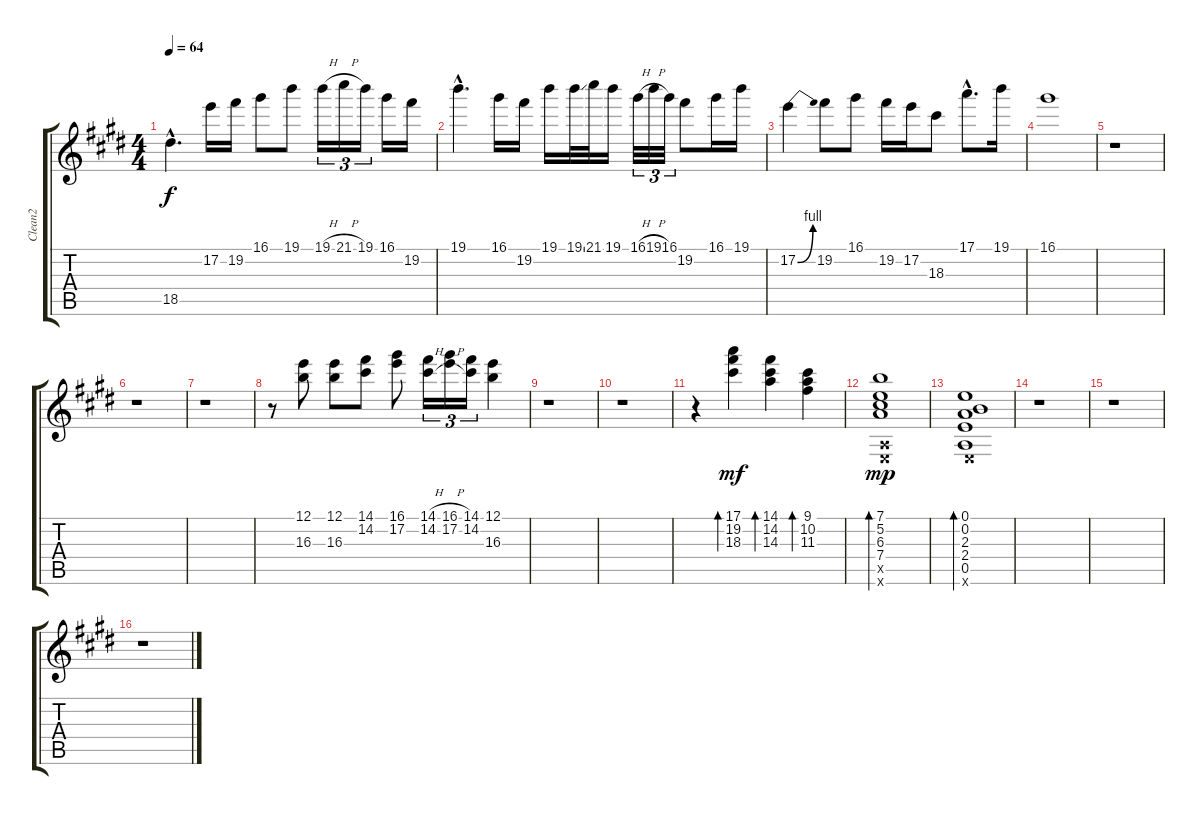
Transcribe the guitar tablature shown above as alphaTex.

\track ("Clean2" "Clean2") {instrument electricguitarclean}
\staff {score tabs}
\tuning (E4 B3 G3 D3 A2 E2) {hide}
\ts (4 4)
\tempo 64
\clef g2
\ks e
18.5{hac}.4{d dy f} 17.2.16 19.2.16 16.1.8 19.1.8 19.1{h}.16{tu (3 2)} 21.1{h}.16{tu (3 2)} 19.1.16{tu (3 2)} 16.1.16 19.2.16 |
19.1{hac}.4{d} 16.1.16 19.2.16 19.1.16 19.1{ss}.32 21.1.32 19.1.16 16.1{h}.32{tu (3 2)} 19.1{h}.32{tu (3 2)} 16.1.32{tu (3 2)} 19.2.8 16.1.16 19.1.16 |
17.2{be (bend 0 0 60 4)}.4 19.2.8 16.1.8 19.2.16 17.2.16 18.3.8 17.1{hac}.8{d} 19.1.16 |
16.1.1 |
r.1 |
r.1 |
r.1 |
r.8 (12.1 16.3).8 (12.1 16.3).8 (14.1 14.2).8 (16.1 17.2).8 (14.1{h} 14.2{h}).16{tu (3 2)} (16.1{h} 17.2{h}).16{tu (3 2)} (14.1 14.2).16{tu (3 2)} (12.1 16.3).4 |
r.1 |
r.1 |
r.4 (17.1 19.2 18.3).4{bd 120 dy mf} (14.1 14.2 14.3).4{bd 120} (9.1 10.2 11.3).4{bd 120} |
(7.1 5.2 6.3 7.4 0.5{x} 0.6{x}).1{bd 120 dy mp} |
(0.1 0.2 2.3 2.4 0.5 0.6{x}).1{bd 120} |
r.1 |
r.1 |
r.1
